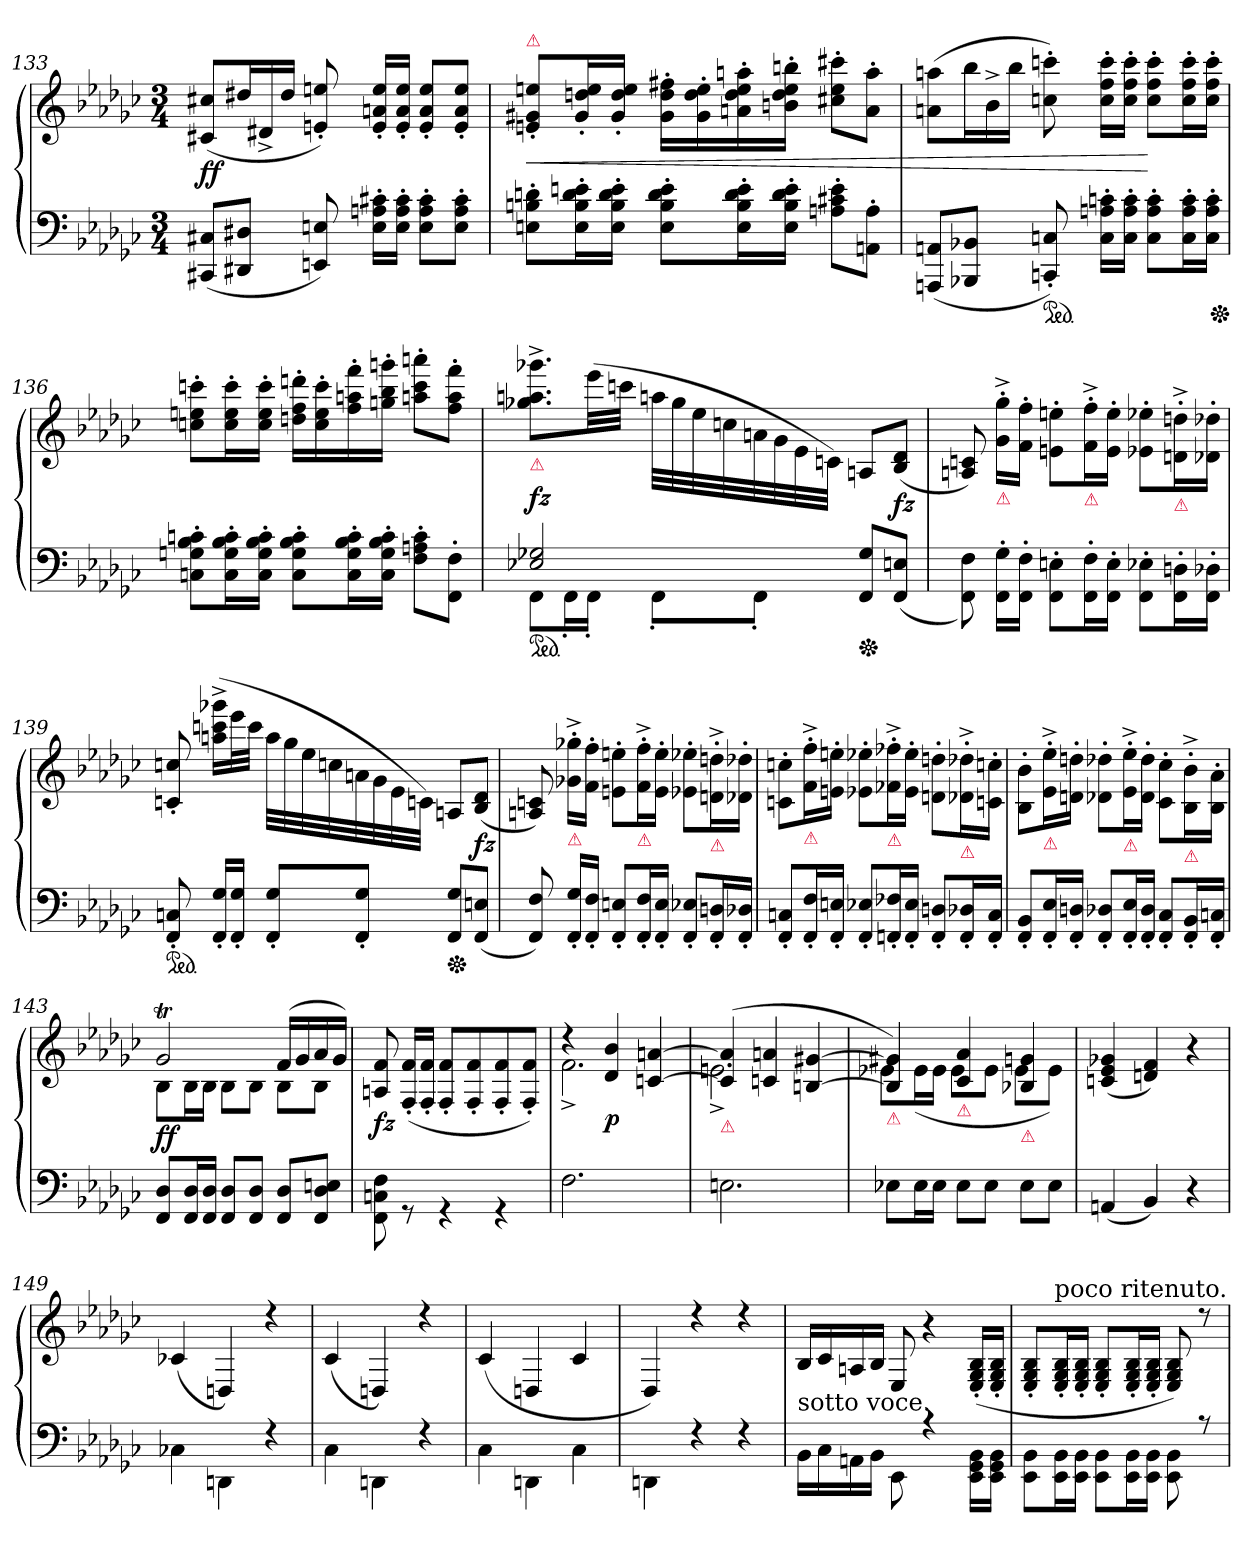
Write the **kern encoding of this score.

**kern	**kern	**dynam
*part1	*part1	*part1
*staff2	*staff1	*staff1/2
*clefF4	*clefG2	*
*k[b-e-a-d-g-c-]	*k[b-e-a-d-g-c-]	*
*M3/4	*M3/4	*
=133	=133	=133
(8CC#X 8C#XL	(>8c#X 8cc#XL	ff
*	*Xtuplet	*
8DD#X 8D#XJ	24dd#XL	.
.	24d#X^<	.
.	24dd#JJ	.
8EEn 8En)	8en'< 8een'<)	.
16E'> 16An'> 16c#X'>LL	16e'< 16an'< 16ee'<LL	.
16E'> 16A'> 16c#'>JJ	16e'< 16a'< 16ee'<JJ	.
8E'> 8A'> 8c#'>L	8e' 8a' 8ee'L	.
8E'> 8A'> 8c#'>J	8e' 8a' 8ee'J	.
=134	=134	=134
!	!LO:TX:a:color=crimson:t=⚠	!
!	!	!LO:HP:b
8En'> 8Bn'> 8dn'>L	8en'> 8g#X'> 8een'>L	<
16E'> 16B'> 16d'> 16en'>L	16g#'> 16ddn'> 16ee'>L	.
16E'> 16B'> 16d'> 16e'>JJ	16g#'> 16dd'> 16ee'>JJ	.
8E'> 8B'> 8d'> 8e'>L	16g#'> 16dd'> 16ff#X'>LL	.
.	16g#'> 16dd'> 16ee'>	.
16E'> 16B'> 16d'> 16e'>L	16an'> 16dd'> 16ee'> 16aan'>	.
16E'> 16B'> 16d'> 16e'>JJ	16bn'> 16dd'> 16ee'> 16bbn'>JJ	.
8An'> 8c#X'> 8e'>L	8cc#X'> 8ee'> 8ccc#X'>L	.
8AAn'> 8A'>J	8a' 8aa'J	.
=135	=135	=135
(8AAAn 8AAnL	(8an 8aanL	.
8BBB-X 8BB-XJ	24bb-L	.
.	24b-^<	.
.	24bb-JJ	.
*ped	*	*
8CCn'< 8Cn'<)	8ccn'> 8cccn'>)	.
16C'> 16An'> 16cn'>LL	16cc'> 16ff'> 16ccc'>LL	.
16C'> 16A'> 16c'>JJ	16cc'> 16ff'> 16ccc'>JJ	.
8C'> 8A'> 8c'>L	8cc'> 8ff'> 8ccc'>L	[
16C'> 16A'> 16c'>L	16cc'> 16ff'> 16ccc'>L	.
16C'> 16A'> 16c'>JJ	16cc'> 16ff'> 16ccc'>JJ	.
*Xped	*	*
=136	=136	=136
8Cn'> 8Gn'> 8B-'> 8cn'>L	8ccn'> 8een'> 8cccn'>L	.
16C'> 16G'> 16B-'> 16c'>L	16cc'> 16ee'> 16ccc'>L	.
16C'> 16G'> 16B-'> 16c'>JJ	16cc'> 16ee'> 16ccc'>JJ	.
8C'> 8G'> 8B-'> 8c'>L	16ddn'> 16ff'> 16dddn'>LL	.
.	16cc'> 16ee'> 16ccc'>	.
16C'> 16G'> 16B-'> 16c'>L	16ff'> 16aan'> 16fff'>	.
16C'> 16G'> 16B-'> 16c'>JJ	16ggn'> 16bb-'> 16gggn'>JJ	.
8F'> 8An'> 8c'>L	8aan'> 8ccc'> 8aaan'>L	.
8FF'> 8F'>J	8ff'> 8aa'> 8fff'>J	.
=137	=137	=137
*^	*	*
!	!	!LO:TX:b:color=crimson:t=⚠	!
*ped	*	*	*
2E-X 2G-X	8FFL	8.gg-X^< 8.aan^< 8.ggg-X^<L	fz
.	16FF'>L	.	.
.	16FF'>JJ	(32eee-LL	.
.	.	32cccnJJJ	.
.	8FF'>L	32aanLLL	.
.	.	32gg-	.
.	.	32ee-	.
.	.	32ccn	.
.	8FF'>J	32an	.
.	.	32g-	.
.	.	32e-	.
.	.	32cnJJJ)	.
*Xped	*	*	*
4reyy	8FF 8G-L	8AnL	.
.	(>8FF 8EnJ	(>8B- 8d-J	fz
*v	*v	*	*
=138	=138	=138
8FF\ 8F\)	8An 8cn)	.
!	!LO:TX:b:color=crimson:t=⚠	!
16FF'>\ 16G-'>\LL	16g-'>^< 16gg-'>^<LL	.
16FF'>\ 16F'>\JJ	16f'> 16ff'>JJ	.
8FF'>\ 8En'>\L	8en'>\ 8een'>\L	.
!	!LO:TX:b:color=crimson:t=⚠	!
16FF'>\ 16F'>\L	16f'>^<\ 16ff'>^<\L	.
16FF'>\ 16E'>\JJ	16e'>\ 16ee'>\JJ	.
8FF'>\ 8E-X'>\L	8e-X'>\ 8ee-X'>\L	.
!	!LO:TX:b:color=crimson:t=⚠	!
16FF'>\ 16Dn'>\L	16dn'>^<\ 16ddn'>^<\L	.
16FF'>\ 16D-X'>\JJ	16d-X'>\ 16dd-X'>\JJ	.
=139	=139	=139
*ped	*	*
8FF'< 8Cn'<	8cn'< 8ccn'<	.
16FF'< 16G-'<LL	(16aan^< 16cccn^< 16ggg-X^<LL	.
16FF'< 16G-'<JJ	32eee-L	.
.	32cccJJJ	.
8FF'< 8G-'<L	32aaLLL	.
.	32gg-	.
.	32ee-	.
.	32ccn	.
8FF'< 8G-'<J	32an	.
.	32g-	.
.	32e-	.
.	32cnJJJ)	.
*Xped	*	*
8FF 8G-L	8AnL	.
(8FF 8EnJ	(>8B- 8d-J	fz
=140	=140	=140
8FF 8F)	8An 8cn)	.
!	!LO:TX:b:color=crimson:t=⚠	!
16FF'< 16G-'<LL	16g-X'>^< 16gg-X'>^<LL	.
16FF'< 16F'<JJ	16f'> 16ff'>JJ	.
8FF'< 8En'<L	8en'>\ 8een'>\L	.
!	!LO:TX:b:color=crimson:t=⚠	!
16FF'< 16F'<L	16f'>^<\ 16ff'>^<\L	.
16FF'< 16E'<JJ	16e'>\ 16ee'>\JJ	.
8FF'< 8E-X'<L	8e-X'>\ 8ee-X'>\L	.
!	!LO:TX:b:color=crimson:t=⚠	!
16FF'< 16Dn'<L	16dn'>^<\ 16ddn'>^<\L	.
16FF'< 16D-X'<JJ	16d-X'>\ 16dd-X'>\JJ	.
=141	=141	=141
8FF'< 8Cn'<L	8cn'>\ 8ccn'>\L	.
!	!LO:TX:b:color=crimson:t=⚠	!
16FF'< 16F'<L	16f'>^<\ 16ff'>^<\L	.
16FF'< 16En'<JJ	16en'>\ 16een'>\JJ	.
8FF'< 8E-X'<L	8e-X'>\ 8ee-X'>\L	.
!	!LO:TX:b:color=crimson:t=⚠	!
16FFn'< 16F-X'<L	16f-X'>^<\ 16ff-X'>^<\L	.
16FF'< 16E-'<JJ	16e-'>\ 16ee-'>\JJ	.
8FF'< 8Dn'<L	8dn'>\ 8ddn'>\L	.
!	!LO:TX:b:color=crimson:t=⚠	!
16FF'< 16D-X'<L	16d-X'>^<\ 16dd-X'>^<\L	.
16FF'< 16C'<JJ	16cn'>\ 16ccn'>\JJ	.
=142	=142	=142
8FF'< 8BB-'<L	8B-'>\ 8b-'>\L	.
!	!LO:TX:b:color=crimson:t=⚠	!
16FF'< 16E-'<L	16e-'>^<\ 16ee-'>^<\L	.
16FF'< 16Dn'<JJ	16dn'>\ 16ddn'>\JJ	.
8FF'< 8D-X'<L	8d-X'>\ 8dd-X'>\L	.
!	!LO:TX:b:color=crimson:t=⚠	!
16FF'< 16E-'<L	16e-'>^<\ 16ee-'>^<\L	.
16FF'< 16D-'<JJ	16d-'>\ 16dd-'>\JJ	.
8FF'< 8C-'<L	8c-'>\ 8cc-'>\L	.
!	!LO:TX:b:color=crimson:t=⚠	!
16FF'< 16BB-'<L	16B-'>^<\ 16b-'>^<\L	.
16FF'< 16Cn'<JJ	16B-'>\ 16a-'>\JJ	.
=143	=143	=143
*	*^	*
8FF 8D-L	2g-T	8B-L	ff
16FF 16D-L	.	16B-L	.
16FF 16D-JJ	.	16B-JJ	.
8FF 8D-L	.	8B-L	.
8FF 8D-J	.	8B-J	.
8FF 8D-L	(16fLL	8B-L	.
.	16g-	.	.
8FF 8D- 8EnJ	16a-	8B-J	.
.	16g-JJ)	.	.
*	*v	*v	*
=144	=144	=144
8FF\ 8Cn\ 8F\	8An 8f	fz
8rGG	(>16F'>/ 16f'>/LL	.
.	16F'>/ 16f'>/JJ	.
4rGG	8F'>/ 8f'>/L	.
.	8F'>/ 8f'>/	.
4rGG	8F'>/ 8f'>/	.
.	8F'>/ 8f'>/J)	.
=145	=145	=145
*	*^	*
2.F	4rdd	2.f^<	.
.	4d- 4b-	.	p
.	[4cn [4an	.	.
=146	=146	=146	=146
!	!LO:TX:b:color=crimson:t=⚠	!	!
2.En	(4cn] 4an]	2.en^<	.
.	4c 4a	.	.
.	[4Bn [4g#X	.	.
=147	=147	=147	=147
!	!LO:TX:b:color=crimson:t=⚠	!	!
8E-XL	4Bn] 4g#X])	8e-XL	.
16E-L	.	(>16e-L	.
16E-JJ	.	16e-JJ	.
!	!LO:TX:b:color=crimson:t=⚠	!	!
8E-L	4c- 4a-	8e-L	.
8E-J	.	8e-J	.
!	!LO:TX:b:color=crimson:t=⚠	!	!
8E-L	4B-X 4gn	8e-L	.
8E-J	.	8e-J)	.
*	*v	*v	*
=148	=148	=148
(4AAn	(>4cn 4e- 4g-X	.
4BB-)	4dn 4f)	.
4r	4r	.
=149	=149	=149
4C-X\	(>4c-X/	.
4DDn\	4Dn/)	.
4rF	4rdd	.
=150	=150	=150
4C-\	(>4c-/	.
4DDn\	4Dn/)	.
4rF	4rdd	.
=151	=151	=151
4C-\	(>4c-/	.
4DDn\	4Dn/	.
4C-\	4c-/	.
=152	=152	=152
4DDn\	4D-/)	.
4rF	4rdd	.
4rF	4rdd	.
=153	=153	=153
!	!LO:TX:b:t=sotto voce.	!
16BB-\LL	16B-/LL	.
16C-\	16c-/	.
16AAn\	16An/	.
16BB-\JJ	16B-/JJ	.
8EE-\	8E-/	.
4rA	4r	.
16EE-\ 16GG-\ 16BB-\LL	(>16E-'>/ 16G-'>/ 16B-'>/LL	.
16EE-\ 16GG-\ 16BB-\JJ	16E-'>/ 16G-'>/ 16B-'>/JJ	.
=154	=154	=154
8EE-\ 8BB-\L	8E-'>/ 8G-'>/ 8B-'>/L	.
!	!LO:TX:a:t=poco ritenuto.	!
16EE-\ 16BB-\L	16E-'>/ 16G-'>/ 16B-'>/L	.
16EE-\ 16BB-\JJ	16E-'>/ 16G-'>/ 16B-'>/JJ	.
8EE-\ 8BB-\L	8E-'>/ 8G-'>/ 8B-'>/L	.
16EE-\ 16BB-\L	16E-'>/ 16G-'>/ 16B-'>/L	.
16EE-\ 16BB-\JJ	16E-'>/ 16G-'>/ 16B-'>/JJ	.
8EE-\ 8BB-\	8E-/ 8G-/ 8B-/)	.
8rA	8rdd	.
=	=	=
*-	*-	*-
